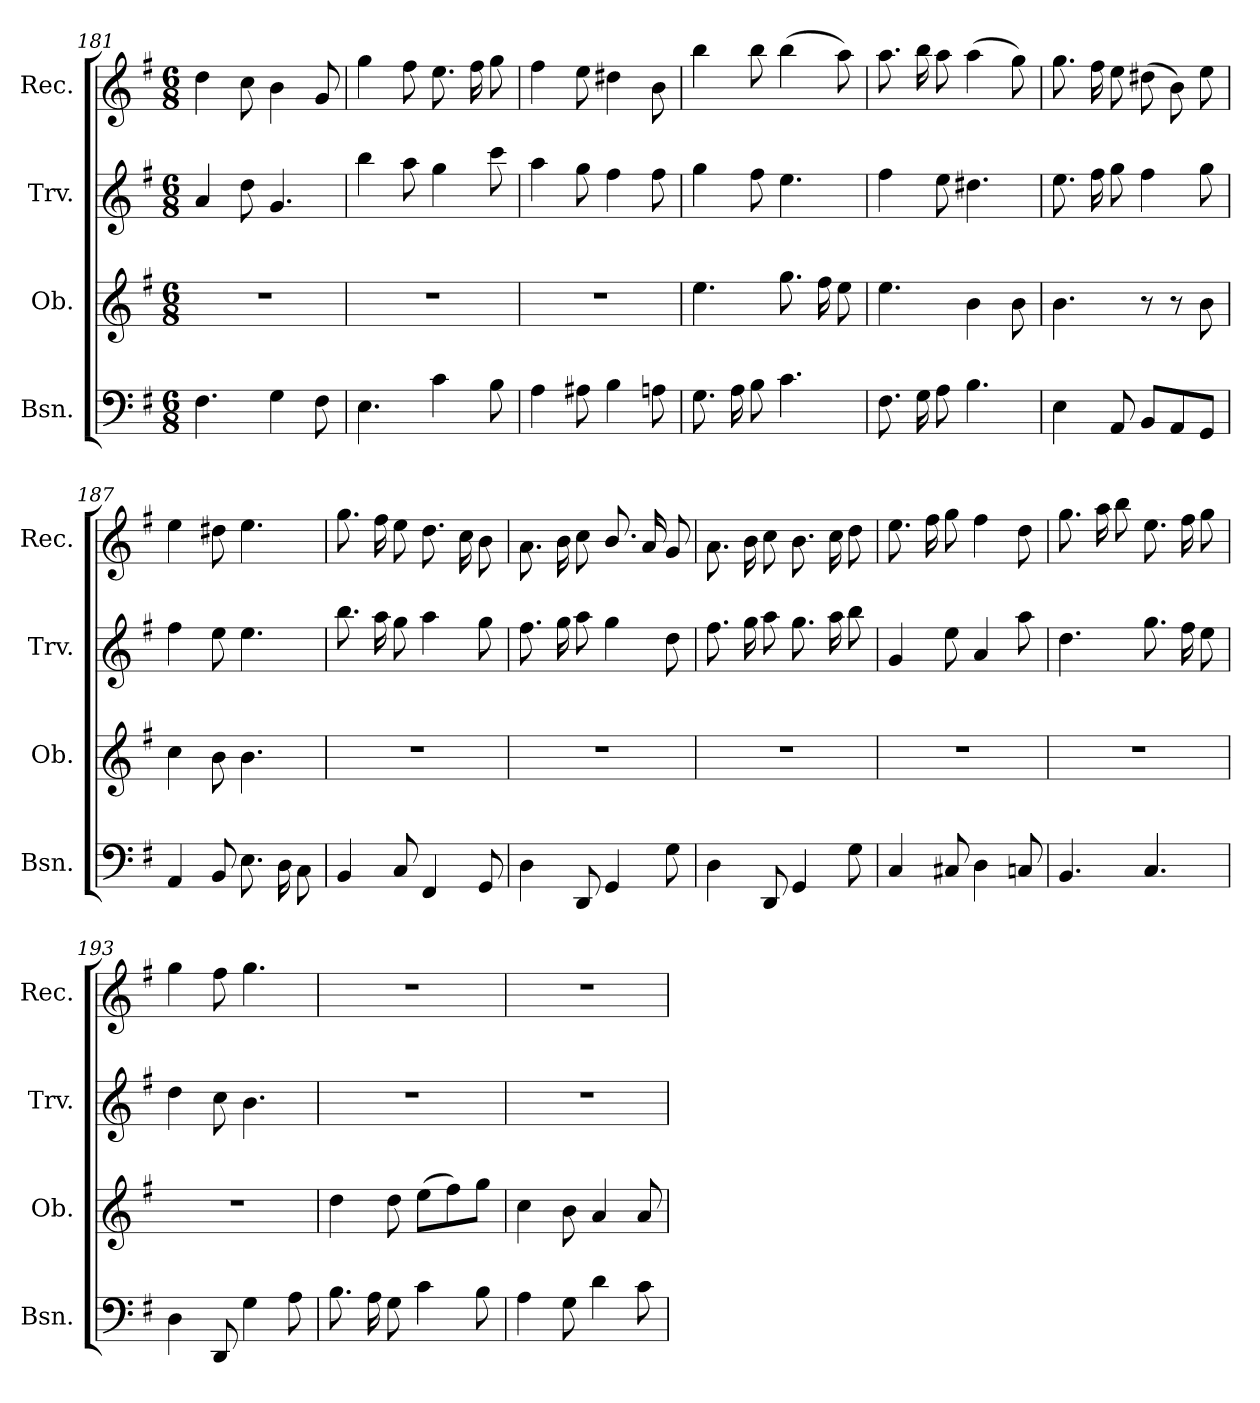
**kern	**kern	**kern	**kern
*part4	*part3	*part2	*part1
*staff4	*staff3	*staff2	*staff1
*I"Bsn.	*I"Ob.	*I"Trv.	*I"Rec.
*I'Bsn.	*I'Ob.	*I'Trv.	*I'Rec.
*clefF4	*clefG2	*clefG2	*clefG2
*k[f#]	*k[f#]	*k[f#]	*k[f#]
*G:	*G:	*G:	*G:
*M6/8	*M6/8	*M6/8	*M6/8
=181	=181	=181	=181
!	!LO:N:vis=1	!	!
4.F#\	2.r	4a/	4dd\
.	.	8dd\	8cc\
4G\	.	4.g/	4b\
8F#\	.	.	8g/
!!LO:LB:g=z
=182	=182	=182	=182
!	!LO:N:vis=1	!	!
4.E\	2.r	4bb\	4gg\
.	.	8aa\	8ff#\
4c\	.	4gg\	8.ee\L
.	.	.	16ff#\L
8B\	.	8ccc\	8gg\J
=183	=183	=183	=183
!	!LO:N:vis=1	!	!
4A\	2.r	4aa\	4ff#\
8A#X\	.	8gg\	8ee\
4B\	.	4ff#\	4dd#X\
8An\	.	8ff#\	8b\
=184	=184	=184	=184
8.G\L	4.ee\	4gg\	4bb\
16A\L	.	.	.
8B\J	.	8ff#\	8bb\
4.c\	8.gg\L	4.ee\	(>4bb\
.	16ff#\L	.	.
.	8ee\J	.	8aa\)
=185	=185	=185	=185
8.F#\L	4.ee\	4ff#\	8.aa\L
16G\L	.	.	16bb\L
8A\J	.	8ee\	8aa\J
4.B\	4b\	4.dd#X\	(>4aa\
.	8b\	.	8gg\)
!!LO:LB:g=z
=186	=186	=186	=186
4E\	4.b\	8.ee\L	8.gg\L
.	.	16ff#\L	16ff#\L
8AA/	.	8gg\J	8ee\J
8BB/L	8r	4ff#\	(>8dd#X\L
8AA/	8r	.	8b\)
8GG/J	8b\	8gg\	8ee\J
=187	=187	=187	=187
4AA/	4cc\	4ff#\	4ee\
8BB/	8b\	8ee\	8dd#X\
8.E\L	4.b\	4.ee\	4.ee\
16D\L	.	.	.
8C\J	.	.	.
=188	=188	=188	=188
!	!LO:N:vis=1	!	!
4BB/	2.r	8.bb\L	8.gg\L
.	.	16aa\L	16ff#\L
8C/	.	8gg\J	8ee\J
4FF#/	.	4aa\	8.dd\L
.	.	.	16cc\L
8GG/	.	8gg\	8b\J
=189	=189	=189	=189
!	!LO:N:vis=1	!	!
4D\	2.r	8.ff#\L	8.a\L
.	.	16gg\L	16b\L
8DD/	.	8aa\J	8cc\J
4GG/	.	4gg\	8.b/L
.	.	.	16a/L
8G\	.	8dd\	8g/J
=190	=190	=190	=190
!	!LO:N:vis=1	!	!
4D\	2.r	8.ff#\L	8.a\L
.	.	16gg\L	16b\L
8DD/	.	8aa\J	8cc\J
4GG/	.	8.gg\L	8.b\L
.	.	16aa\L	16cc\L
8G\	.	8bb\J	8dd\J
!!LO:LB:g=z
=191	=191	=191	=191
!	!LO:N:vis=1	!	!
4C/	2.r	4g/	8.ee\L
.	.	.	16ff#\L
8C#X/	.	8ee\	8gg\J
4D\	.	4a/	4ff#\
8Cn/	.	8aa\	8dd\
=192	=192	=192	=192
!	!LO:N:vis=1	!	!
4.BB/	2.r	4.dd\	8.gg\L
.	.	.	16aa\L
.	.	.	8bb\J
4.C/	.	8.gg\L	8.ee\L
.	.	16ff#\L	16ff#\L
.	.	8ee\J	8gg\J
=193	=193	=193	=193
!	!LO:N:vis=1	!	!
4D\	2.r	4dd\	4gg\
8DD/	.	8cc\	8ff#\
4G\	.	4.b\	4.gg\
8A\	.	.	.
=194	=194	=194	=194
!	!	!LO:N:vis=1	!LO:N:vis=1
8.B\L	4dd\	2.r	2.r
16A\L	.	.	.
8G\J	8dd\	.	.
4c\	(>8ee\L	.	.
.	8ff#\)	.	.
8B\	8gg\J	.	.
!!LO:LB:g=z
=195	=195	=195	=195
!	!	!LO:N:vis=1	!LO:N:vis=1
4A\	4cc\	2.r	2.r
8G\	8b\	.	.
4d\	4a/	.	.
8c\	8a/	.	.
=	=	=	=
*-	*-	*-	*-
